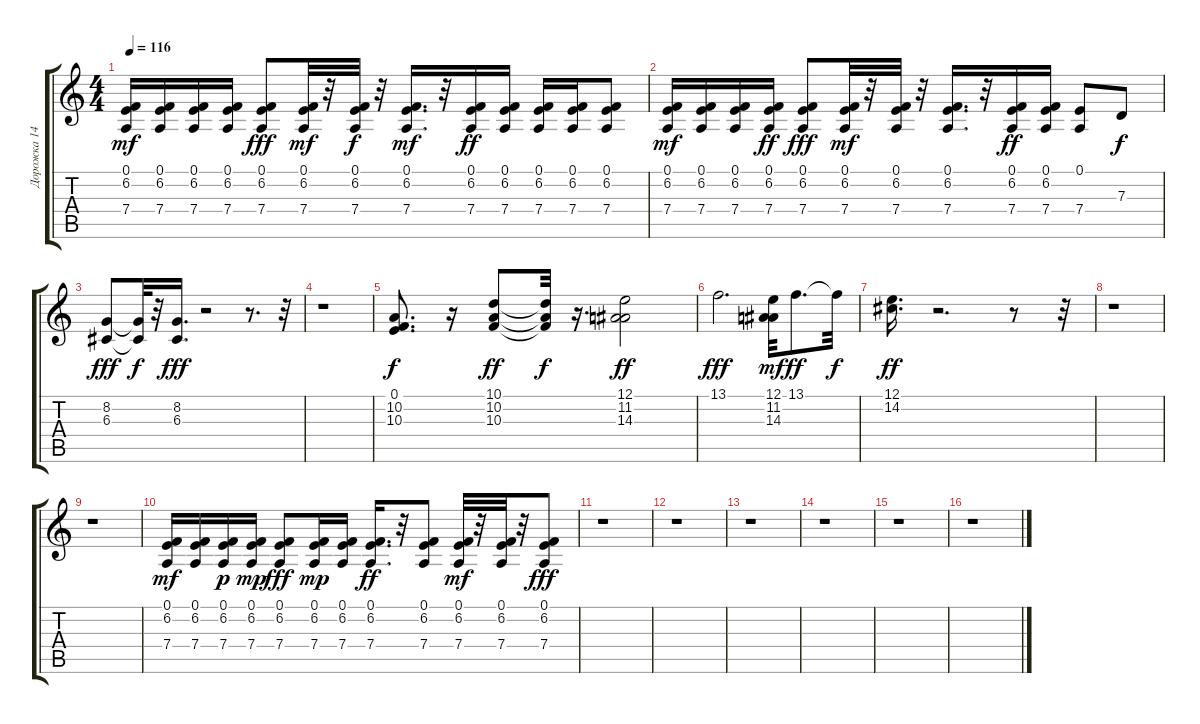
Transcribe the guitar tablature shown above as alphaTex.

\track ("Дорожка 14" "Дорожка 14") {instrument pad2warm}
\staff {score tabs}
\tuning (E4 B3 G3 D3 A2 E2) {hide}
\ts (4 4)
\tempo 116
\clef g2
\ks c
(0.1 6.2 7.4).16{dy mf} (0.1 6.2 7.4).16 (0.1 6.2 7.4).16 (0.1 6.2 7.4).16 (0.1 6.2 7.4).8{dy fff} (0.1 6.2 7.4).32{dy mf} r.32 (0.1 6.2 7.4).32{dy f} r.32 (0.1 6.2 7.4).16{d dy mf} r.32 (0.1 6.2 7.4).16{dy ff} (0.1 6.2 7.4).16 (0.1 6.2 7.4).16 (0.1 6.2 7.4).16 (0.1 6.2 7.4).8 |
(0.1 6.2 7.4).16{dy mf} (0.1 6.2 7.4).16 (0.1 6.2 7.4).16 (0.1 6.2 7.4).16{dy ff} (0.1 6.2 7.4).8{dy fff} (0.1 6.2 7.4).32{dy mf} r.32 (0.1 6.2 7.4).32 r.32 (0.1 6.2 7.4).16{d} r.32 (0.1 6.2 7.4).16{dy ff} (0.1 6.2 7.4).16 (0.1 7.4).8 7.3.8{dy f} |
(8.2 6.3).8{dy fff} (8.2{t} 6.3{t}).32{dy f} r.32 (8.2 6.3).16{d dy fff} r.2 r.8{d} r.32 |
r.1 |
(0.1 10.2 10.3).8{d dy f} r.16 (10.1 10.2 10.3).8{dy ff} (10.1{t} 10.2{t} 10.3{t}).32{dy f} r.16{d} (12.1 11.2 14.3).2{dy ff} |
13.1.2{d dy fff} (12.1 11.2 14.3).32{dy mf} 13.1.8{d dy ff} 13.1{t}.32{dy f} |
(12.1 14.2).16{d dy ff} r.2{d} r.8 r.32 |
r.1 |
r.1 |
(0.1 6.2 7.4).16{dy mf} (0.1 6.2 7.4).16 (0.1 6.2 7.4).16{dy p} (0.1 6.2 7.4).16{dy mp} (0.1 6.2 7.4).8{dy fff} (0.1 6.2 7.4).16{dy mp} (0.1 6.2 7.4).16 (0.1 6.2 7.4).16{d dy ff} r.32 (0.1 6.2 7.4).8 (0.1 6.2 7.4).32{dy mf} r.32 (0.1 6.2 7.4).32 r.32 (0.1 6.2 7.4).8{dy fff} |
r.1{instrument pad2warm} |
r.1 |
r.1 |
r.1 |
r.1 |
r.1
